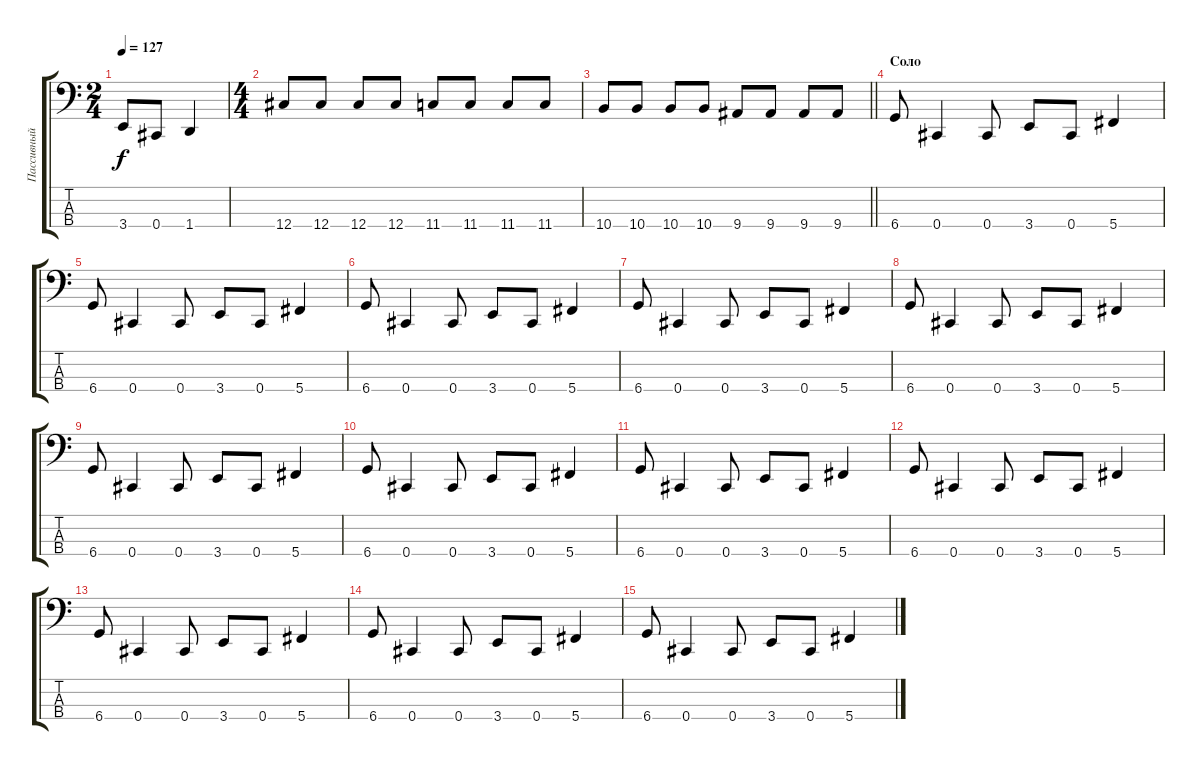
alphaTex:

\track ("Пассивный" "Пассивный") {instrument electricbassfinger}
\staff {score tabs}
\tuning (Gb2 Db2 Ab1 Db1) {hide}
\ts (2 4)
\tempo 127
\clef f4
\ks c
3.4.8{dy f} 0.4.8 1.4.4 |
\ts (4 4)
12.4.8 12.4.8 12.4.8 12.4.8 11.4.8 11.4.8 11.4.8 11.4.8 |
\barLineRight lightlight
10.4.8 10.4.8 10.4.8 10.4.8 9.4.8 9.4.8 9.4.8 9.4.8 |
\section ("" "Соло")
6.4.8 0.4.4 0.4.8 3.4.8 0.4.8 5.4.4 |
6.4.8 0.4.4 0.4.8 3.4.8 0.4.8 5.4.4 |
6.4.8 0.4.4 0.4.8 3.4.8 0.4.8 5.4.4 |
6.4.8 0.4.4 0.4.8 3.4.8 0.4.8 5.4.4 |
6.4.8 0.4.4 0.4.8 3.4.8 0.4.8 5.4.4 |
6.4.8 0.4.4 0.4.8 3.4.8 0.4.8 5.4.4 |
6.4.8 0.4.4 0.4.8 3.4.8 0.4.8 5.4.4 |
6.4.8 0.4.4 0.4.8 3.4.8 0.4.8 5.4.4 |
6.4.8 0.4.4 0.4.8 3.4.8 0.4.8 5.4.4 |
6.4.8 0.4.4 0.4.8 3.4.8 0.4.8 5.4.4 |
6.4.8 0.4.4 0.4.8 3.4.8 0.4.8 5.4.4 |
6.4.8 0.4.4 0.4.8 3.4.8 0.4.8 5.4.4
